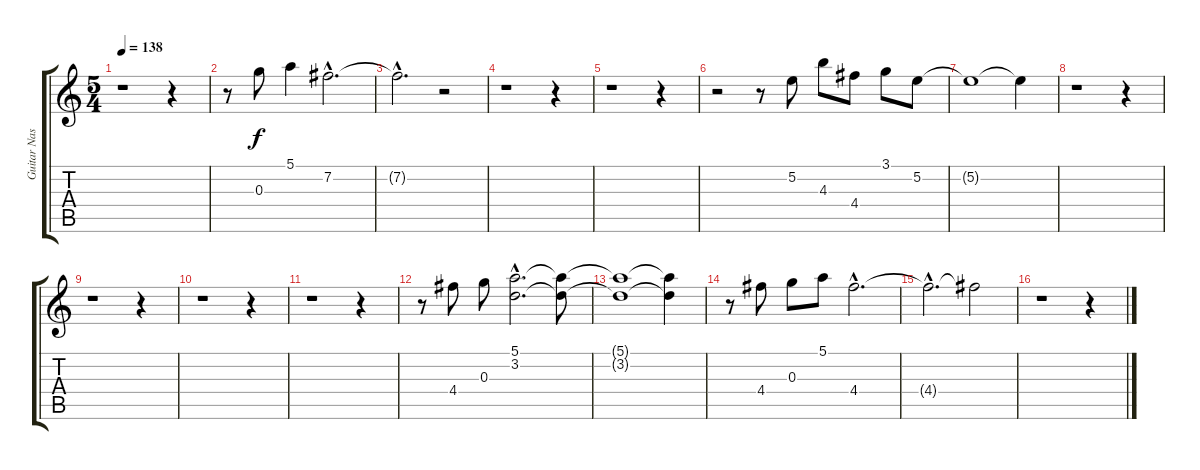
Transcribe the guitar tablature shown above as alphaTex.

\track ("Guitar Nashville 2" "Guitar Nas") {instrument electricguitarclean}
\staff {score tabs}
\tuning (E4 B3 G4 D4 A3 E3) {hide}
\ts (5 4)
\tempo 138
\clef g2
\ks c
r.1{dy f} r.4 |
r.8 0.3.8 5.1.4 7.2{hac}.2{d} |
7.2{hac t}.2{d} r.2 |
r.1 r.4 |
r.1 r.4 |
r.2 r.8 5.2.8 4.3.8 4.4.8 3.1.8 5.2.8 |
5.2{t}.1 5.2{t}.4 |
r.1 r.4 |
r.1 r.4 |
r.1 r.4 |
r.1 r.4 |
r.8 4.4.8 0.3.8 (5.1{hac} 3.2{hac}).2{d} (5.1{t} 3.2{t}).8 |
(5.1{t} 3.2{t}).1 (5.1{t} 3.2{t}).4 |
r.8 4.4.8 0.3.8 5.1.8 4.4{hac}.2{d} |
4.4{hac t}.2{d} 4.4{t}.2 |
r.1 r.4
